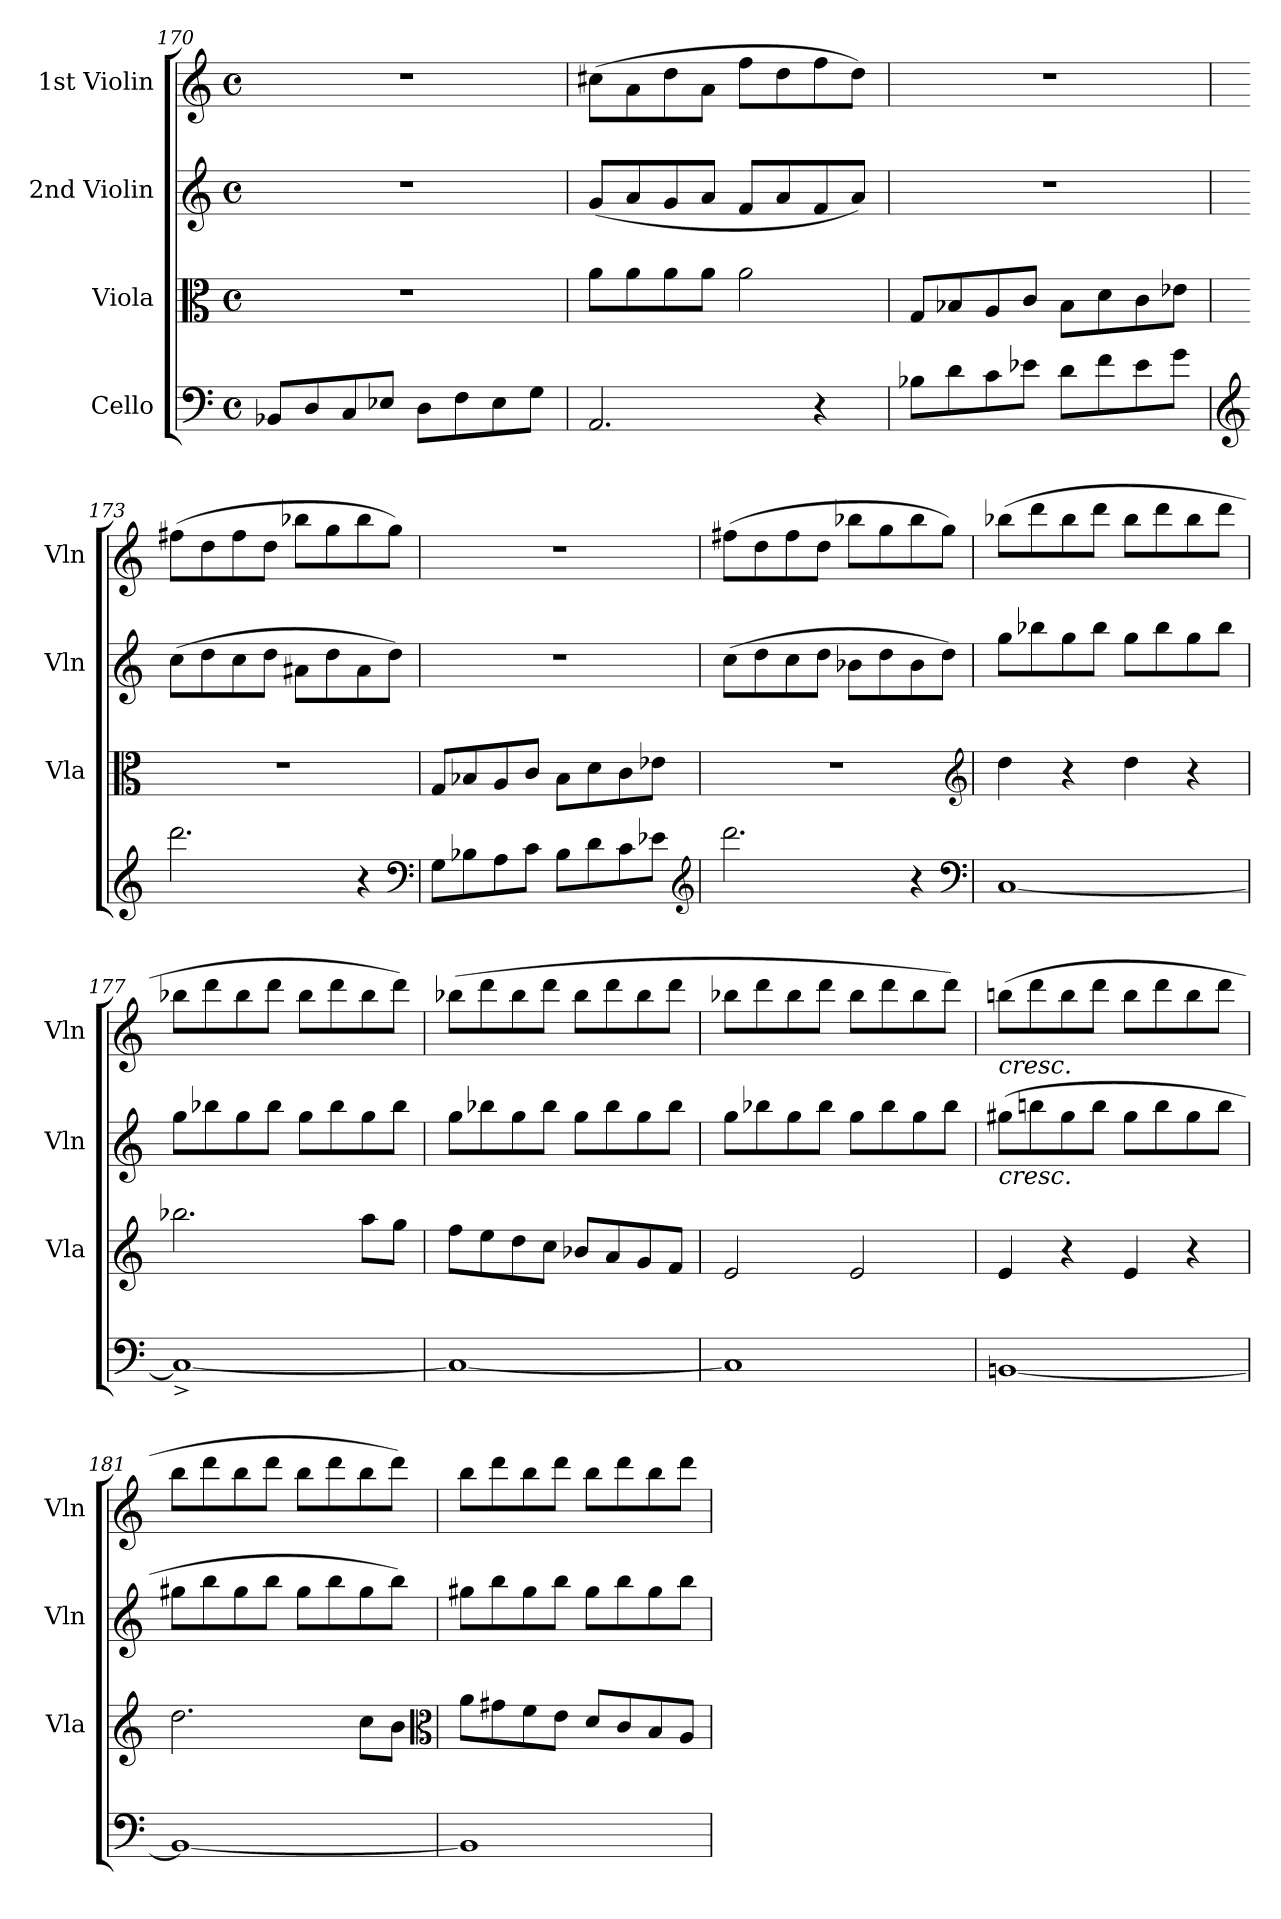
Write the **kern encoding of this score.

**kern	**kern	**kern	**kern
*part4	*part3	*part2	*part1
*staff4	*staff3	*staff2	*staff1
*I"Cello	*I"Viola	*I"2nd Violin	*I"1st Violin
*	*I'Vla	*I'Vln	*I'Vln
*clefF4	*clefC3	*clefG2	*clefG2
*k[]	*k[]	*k[]	*k[]
*C:	*C:	*C:	*C:
*M4/4	*M4/4	*M4/4	*M4/4
*met(c)	*met(c)	*met(c)	*met(c)
=170	=170	=170	=170
8BB-XL	1r	1r	1r
8D	.	.	.
8C	.	.	.
8E-XJ	.	.	.
8DL	.	.	.
8F	.	.	.
8E-	.	.	.
8GJ	.	.	.
=171	=171	=171	=171
2.AA	8aL	(8gL	(8cc#XL
.	8a	8a	8a
.	8a	8g	8dd
.	8aJ	8aJ	8aJ
.	2a	8fL	8ffL
.	.	8a	8dd
4r	.	8f	8ff
.	.	8aJ)	8ddJ)
=172	=172	=172	=172
8B-XL	8GL	1r	1r
8d	8B-X	.	.
8c	8A	.	.
8e-XJ	8cJ	.	.
8dL	8B-L	.	.
8f	8d	.	.
8e-	8c	.	.
8gJ	8e-XJ	.	.
=173	=173	=173	=173
*clefG2	*	*	*
2.ddd	1r	(8ccL	(8ff#XL
.	.	8dd	8dd
.	.	8cc	8ff#
.	.	8ddJ	8ddJ
.	.	8a#XL	8bb-XL
.	.	8dd	8gg
4r	.	8a#	8bb-
.	.	8ddJ)	8ggJ)
*clefF4	*	*	*
=174	=174	=174	=174
8GL	8GL	1r	1r
8B-X	8B-X	.	.
8A	8A	.	.
8cJ	8cJ	.	.
8B-L	8B-L	.	.
8d	8d	.	.
8c	8c	.	.
8e-XJ	8e-XJ	.	.
*clefG2	*	*	*
=175	=175	=175	=175
2.ddd	1r	(8ccL	(8ff#XL
.	.	8dd	8dd
.	.	8cc	8ff#
.	.	8ddJ	8ddJ
.	.	8b-XL	8bb-XL
.	.	8dd	8gg
4r	.	8b-	8bb-
.	.	8ddJ)	8ggJ)
*clefF4	*clefG2	*	*
=176	=176	=176	=176
[1C	4dd	8ggL	(8bb-XL
.	.	8bb-X	8ddd
.	4r	8gg	8bb-
.	.	8bb-J	8dddJ
.	4dd	8ggL	8bb-L
.	.	8bb-	8ddd
.	4r	8gg	8bb-
.	.	8bb-J	8dddJ
=177	=177	=177	=177
1C^_	2.bb-X	8ggL	8bb-XL
.	.	8bb-X	8ddd
.	.	8gg	8bb-
.	.	8bb-J	8dddJ
.	.	8ggL	8bb-L
.	.	8bb-	8ddd
.	8aaL	8gg	8bb-
.	8ggJ	8bb-J	8dddJ)
=178	=178	=178	=178
1C_	8ffL	8ggL	(8bb-XL
.	8ee	8bb-X	8ddd
.	8dd	8gg	8bb-
.	8ccJ	8bb-J	8dddJ
.	8b-XL	8ggL	8bb-L
.	8a	8bb-	8ddd
.	8g	8gg	8bb-
.	8fJ	8bb-J	8dddJ
=179	=179	=179	=179
1C]	2e	8ggL	8bb-XL
.	.	8bb-X	8ddd
.	.	8gg	8bb-
.	.	8bb-J	8dddJ
.	2e	8ggL	8bb-L
.	.	8bb-	8ddd
.	.	8gg	8bb-
.	.	8bb-J	8dddJ)
=180	=180	=180	=180
!	!	!	!LO:TX:b:i:t=cresc.
!	!	!LO:TX:b:i:t=cresc.	!
[1BBn	4e	(8gg#XL	(8bbnL
.	.	8bbn	8ddd
.	4r	8gg#	8bb
.	.	8bbJ	8dddJ
.	4e	8gg#L	8bbL
.	.	8bb	8ddd
.	4r	8gg#	8bb
.	.	8bbJ	8dddJ
=181	=181	=181	=181
1BB_	2.dd	8gg#XL	8bbL
.	.	8bb	8ddd
.	.	8gg#	8bb
.	.	8bbJ	8dddJ
.	.	8gg#L	8bbL
.	.	8bb	8ddd
.	8ccL	8gg#	8bb
.	8bJ	8bbJ)	8dddJ)
*	*clefC3	*	*
=182	=182	=182	=182
1BB]	8aL	8gg#XL	8bbL
.	8g#X	8bb	8ddd
.	8f	8gg#	8bb
.	8eJ	8bbJ	8dddJ
.	8dL	8gg#L	8bbL
.	8c	8bb	8ddd
.	8B	8gg#	8bb
.	8AJ	8bbJ	8dddJ
=	=	=	=
*-	*-	*-	*-
